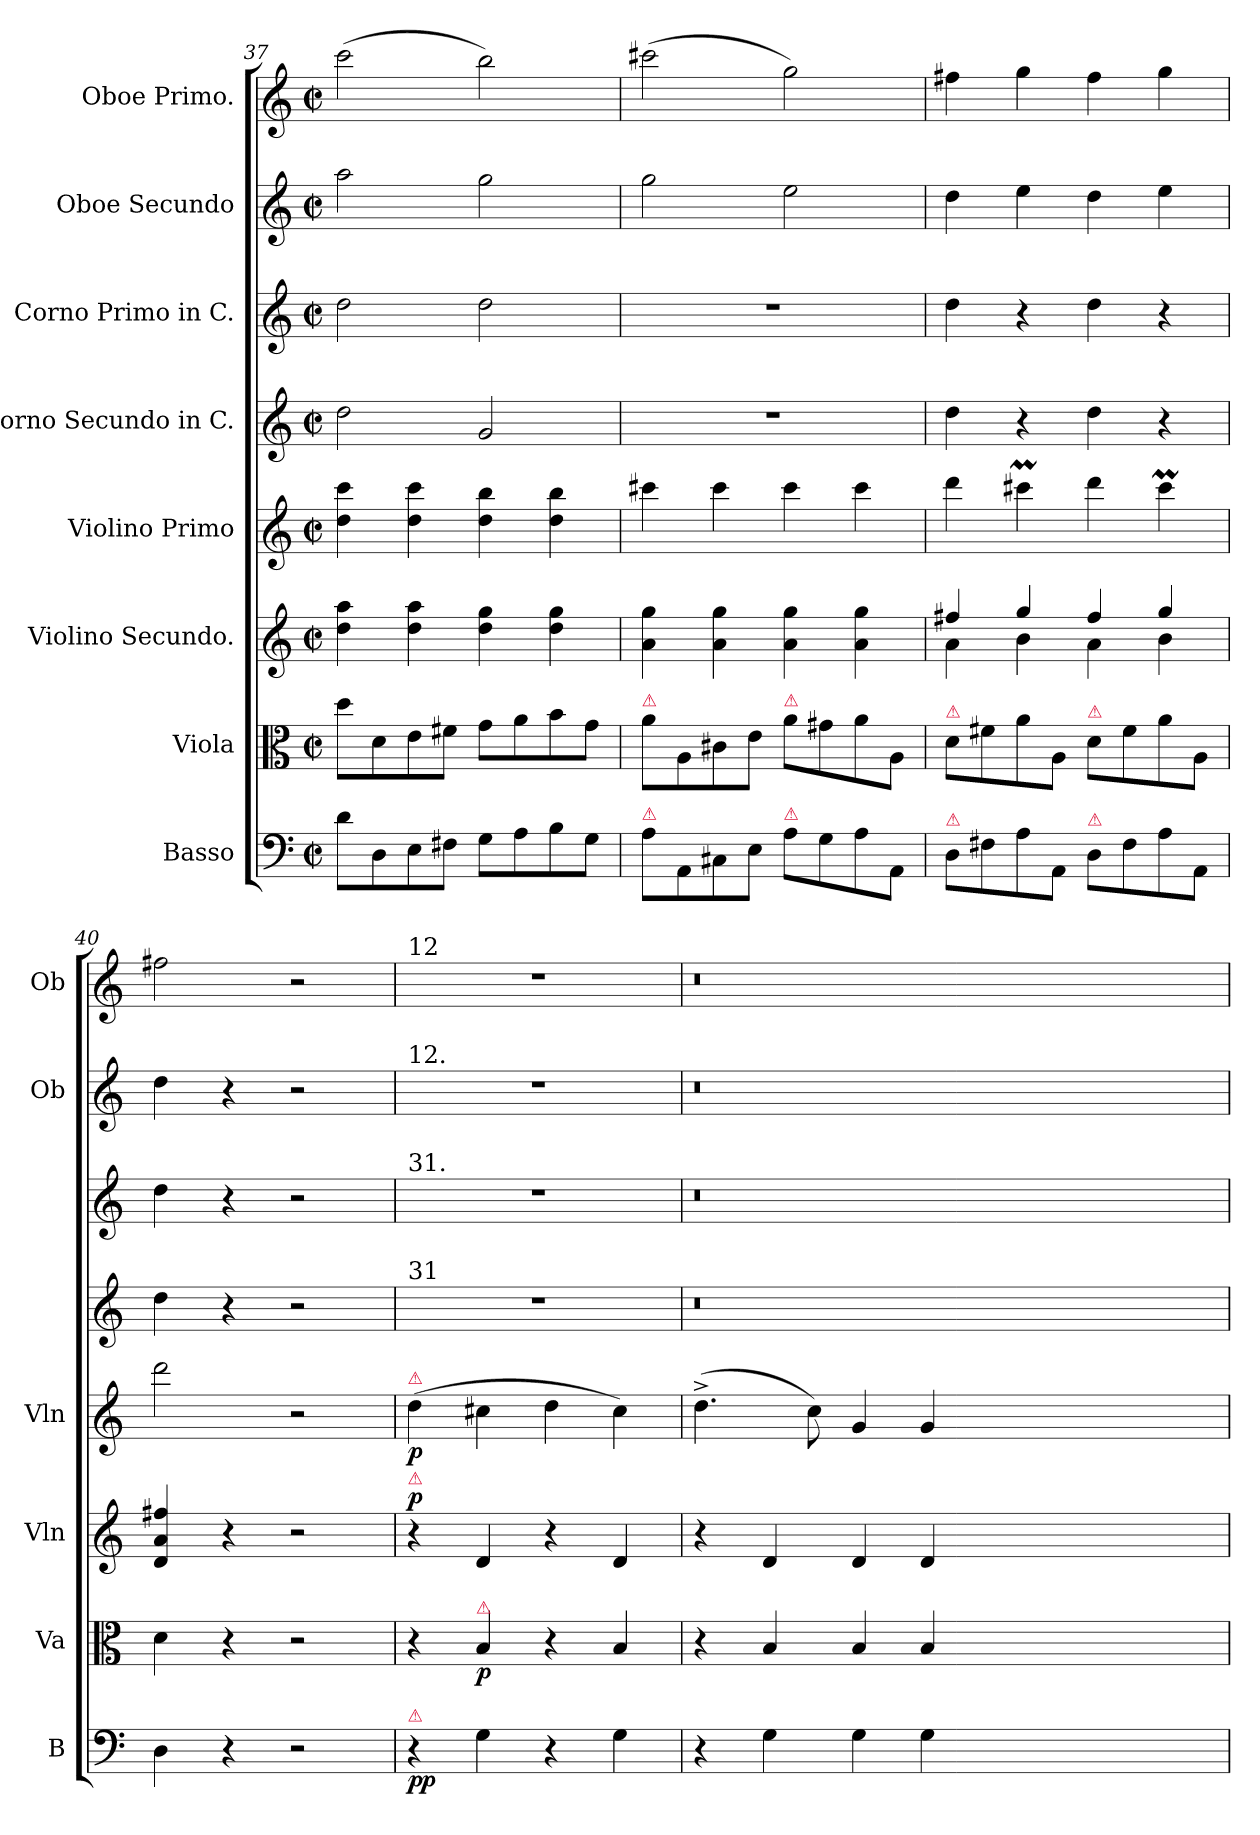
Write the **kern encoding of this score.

**kern	**dynam	**kern	**dynam	**kern	**dynam	**kern	**dynam	**kern	**kern	**kern	**kern
*part8	*part8	*part7	*part7	*part6	*part6	*part5	*part5	*part4	*part3	*part2	*part1
*staff8	*staff8	*staff7	*staff7	*staff6	*staff6	*staff5	*staff5	*staff4	*staff3	*staff2	*staff1
*I"Basso	*	*I"Viola	*	*I"Violino Secundo.	*	*I"Violino Primo	*	*I"Corno Secundo in C.	*I"Corno Primo in C.	*I"Oboe Secundo	*I"Oboe Primo.
*I'B	*	*I'Va	*	*I'Vln	*	*I'Vln	*	*	*	*I'Ob	*I'Ob
*clefF4	*	*clefC3	*	*clefG2	*	*clefG2	*	*clefG2	*clefG2	*clefG2	*clefG2
*k[]	*	*k[]	*	*k[]	*	*k[]	*	*k[]	*k[]	*k[]	*k[]
*C:	*	*C:	*	*C:	*	*C:	*	*C:	*C:	*C:	*C:
*M2/2	*	*M2/2	*	*M2/2	*	*M2/2	*	*M2/2	*M2/2	*M2/2	*M2/2
*met(c|)	*	*met(c|)	*	*met(c|)	*	*met(c|)	*	*met(c|)	*met(c|)	*met(c|)	*met(c|)
=37	=37	=37	=37	=37	=37	=37	=37	=37	=37	=37	=37
8d\L	.	8dd\L	.	4dd\ 4aa\	.	4dd\ 4ccc\	.	2dd\	2dd\	2aa\	(2ccc\
8D\	.	8d\	.	.	.	.	.	.	.	.	.
8E\	.	8e\	.	4dd\ 4aa\	.	4dd\ 4ccc\	.	.	.	.	.
8F#X\J	.	8f#X\J	.	.	.	.	.	.	.	.	.
8G\L	.	8g\L	.	4dd\ 4gg\	.	4dd\ 4bb\	.	2g/	2dd\	2gg\	2bb\)
8A\	.	8a\	.	.	.	.	.	.	.	.	.
8B\	.	8b\	.	4dd\ 4gg\	.	4dd\ 4bb\	.	.	.	.	.
8G\J	.	8g\J	.	.	.	.	.	.	.	.	.
=38	=38	=38	=38	=38	=38	=38	=38	=38	=38	=38	=38
!	!	!LO:TX:a:color=crimson:t=⚠	!	!	!	!	!	!	!	!	!
!LO:TX:a:color=crimson:t=⚠	!	!	!	!	!	!	!	!	!	!	!
8A\L	.	8a\L	.	4a\ 4gg\	.	4ccc#X\	.	1r	1r	2gg\	(2ccc#X\
8AA\	.	8A\	.	.	.	.	.	.	.	.	.
8C#X\	.	8c#X\	.	4a\ 4gg\	.	4ccc#\	.	.	.	.	.
8E\J	.	8e\J	.	.	.	.	.	.	.	.	.
!	!	!LO:TX:a:color=crimson:t=⚠	!	!	!	!	!	!	!	!	!
!LO:TX:a:color=crimson:t=⚠	!	!	!	!	!	!	!	!	!	!	!
8A\L	.	8a\L	.	4a\ 4gg\	.	4ccc#\	.	.	.	2ee\	2gg\)
8G\	.	8g#X\	.	.	.	.	.	.	.	.	.
8A\	.	8a\	.	4a\ 4gg\	.	4ccc#\	.	.	.	.	.
8AA\J	.	8A\J	.	.	.	.	.	.	.	.	.
=39	=39	=39	=39	=39	=39	=39	=39	=39	=39	=39	=39
*	*	*	*	*^	*	*	*	*	*	*	*
!	!	!LO:TX:a:color=crimson:t=⚠	!	!	!	!	!	!	!	!	!	!
!LO:TX:a:color=crimson:t=⚠	!	!	!	!	!	!	!	!	!	!	!	!
8D\L	.	8d\L	.	4ff#X/	4a\	.	4ddd\	.	4dd\	4dd\	4dd\	4ff#X\
8F#X\	.	8f#X\	.	.	.	.	.	.	.	.	.	.
8A\	.	8a\	.	4gg/	4b\	.	4ccc#Xm\	.	4r	4r	4ee\	4gg\
8AA\J	.	8A\J	.	.	.	.	.	.	.	.	.	.
!	!	!LO:TX:a:color=crimson:t=⚠	!	!	!	!	!	!	!	!	!	!
!LO:TX:a:color=crimson:t=⚠	!	!	!	!	!	!	!	!	!	!	!	!
8D\L	.	8d\L	.	4ff#/	4a\	.	4ddd\	.	4dd\	4dd\	4dd\	4ff#\
8F#\	.	8f#\	.	.	.	.	.	.	.	.	.	.
8A\	.	8a\	.	4gg/	4b\	.	4ccc#m\	.	4r	4r	4ee\	4gg\
8AA\J	.	8A\J	.	.	.	.	.	.	.	.	.	.
*	*	*	*	*v	*v	*	*	*	*	*	*	*
=40	=40	=40	=40	=40	=40	=40	=40	=40	=40	=40	=40
4D\	.	4d\	.	4d/ 4a/ 4ff#X/	.	2ddd\	.	4dd\	4dd\	4dd\	2ff#X\
4r	.	4r	.	4r	.	.	.	4r	4r	4r	.
2r	.	2r	.	2r	.	2r	.	2r	2r	2r	2r
=41	=41	=41	=41	=41	=41	=41	=41	=41	=41	=41	=41
!	!	!	!	!	!	!	!	!	!	!	!LO:TX:a:t=12
!	!	!	!	!	!	!	!	!	!	!LO:TX:a:t=12.	!
!	!	!	!	!	!	!	!	!	!LO:TX:a:t=31.	!	!
!	!	!	!	!	!	!	!	!LO:TX:a:t=31	!	!	!
!	!	!	!	!	!	!LO:TX:a:color=crimson:t=⚠	!	!	!	!	!
!	!	!	!	!LO:TX:a:color=crimson:t=⚠	!	!	!	!	!	!	!
!LO:TX:a:color=crimson:t=⚠	!	!	!	!	!	!	!	!	!	!	!
!	!	!	!	!	!LO:DY:a	!	!	!	!	!	!
4r	pp	4r	.	4r	p	(4dd\	p	1r	1r	1r	1r
!	!	!LO:TX:a:color=crimson:t=⚠	!	!	!	!	!	!	!	!	!
4G\	.	4B/	p	4d/	.	4cc#X\	.	.	.	.	.
4r	.	4r	.	4r	.	4dd\	.	.	.	.	.
4G\	.	4B/	.	4d/	.	4cc#\)	.	.	.	.	.
=42	=42	=42	=42	=42	=42	=42	=42	=42	=42	=42	=42
4r	.	4r	.	4r	.	(4.dd^\	.	0.r	0.r	0.r	0.r
4G\	.	4B/	.	4d/	.	.	.	.	.	.	.
.	.	.	.	.	.	8cc\)	.	.	.	.	.
4G\	.	4B/	.	4d/	.	4g/	.	.	.	.	.
4G\	.	4B/	.	4d/	.	4g/	.	.	.	.	.
0ryy	.	0ryy	.	0ryy	.	0ryy	.	.	.	.	.
=	=	=	=	=	=	=	=	=	=	=	=
*-	*-	*-	*-	*-	*-	*-	*-	*-	*-	*-	*-
